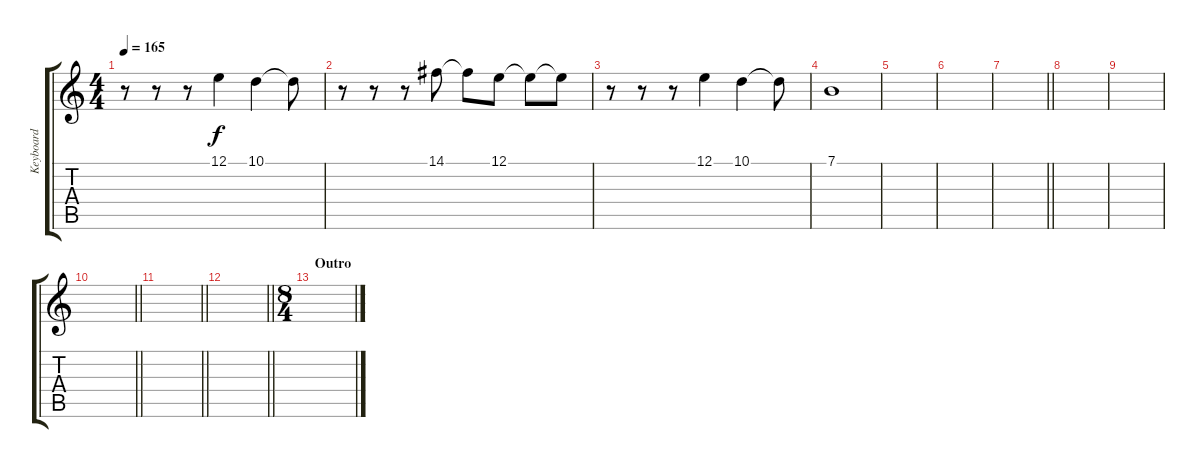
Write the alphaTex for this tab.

\track ("Keyboard" "Keyboard") {instrument acousticgrandpiano}
\staff {score tabs}
\tuning (E4 B3 G3 D3 A2 E2) {hide}
\ts (4 4)
\tempo 165
\clef g2
\ks c
r.8{dy f} r.8 r.8 12.1.4 10.1.4 10.1{t}.8 |
r.8 r.8 r.8 14.1.8 14.1{t}.8 12.1.8 12.1{t}.8 12.1{t}.8 |
r.8 r.8 r.8 12.1.4 10.1.4 10.1{t}.8 |
7.1.1 |
|
|
\barLineRight lightlight
|
|
|
\barLineRight lightlight
|
\barLineRight lightlight
|
\barLineRight lightlight
|
\ts (8 4)
\section ("" "Outro")
